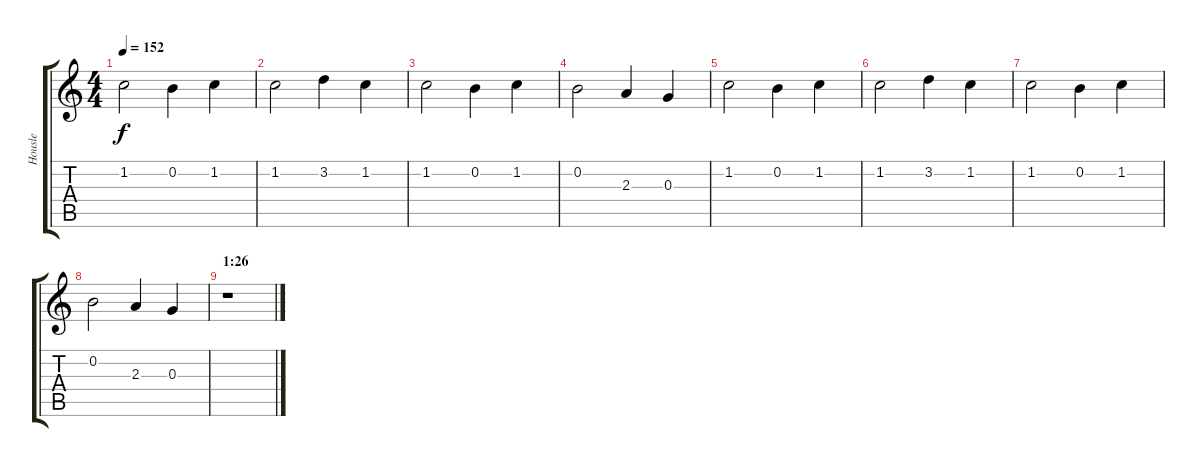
\track ("Housle" "Housle") {instrument violin}
\staff {score tabs}
\tuning (E5 B4 G4 D4 A3 E3) {hide}
\ts (4 4)
\tempo 152
\clef g2
\ks c
1.2.2{dy f} 0.2.4 1.2.4 |
1.2.2 3.2.4 1.2.4 |
1.2.2 0.2.4 1.2.4 |
0.2.2 2.3.4 0.3.4 |
1.2.2 0.2.4 1.2.4 |
1.2.2 3.2.4 1.2.4 |
1.2.2 0.2.4 1.2.4 |
0.2.2 2.3.4 0.3.4 |
\section ("" "1:26")
r.1
